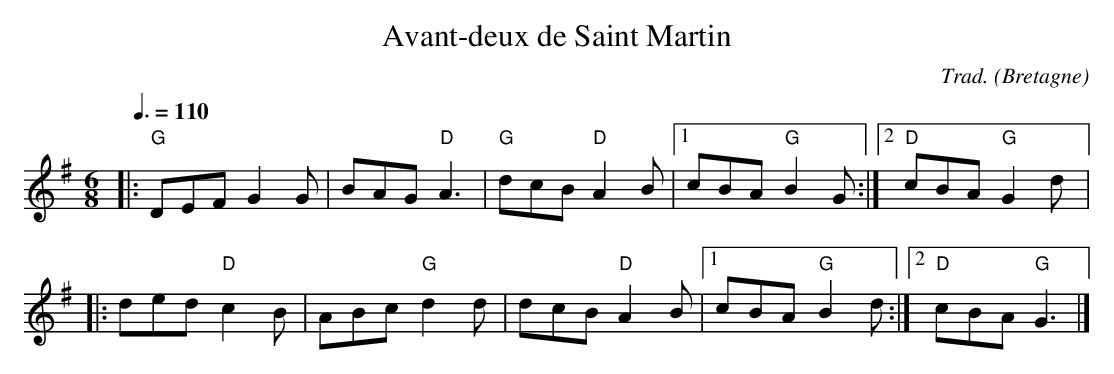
X:1
T:Avant-deux de Saint Martin
C:Trad.
O:Bretagne
M:6/8
L:1/8
Q:3/8=110
K:G
|:"G"DEF G2 G | BAG "D"A3 | "G"dcB "D"A2 B |1 cBA "G"B2 G :|2 "D"cBA "G"G2 d |:
ded "D"c2 B | ABc "G"d2 d | dcB "D"A2 B |1 cBA "G"B2 d :|2 "D"cBA "G"G3 |]
